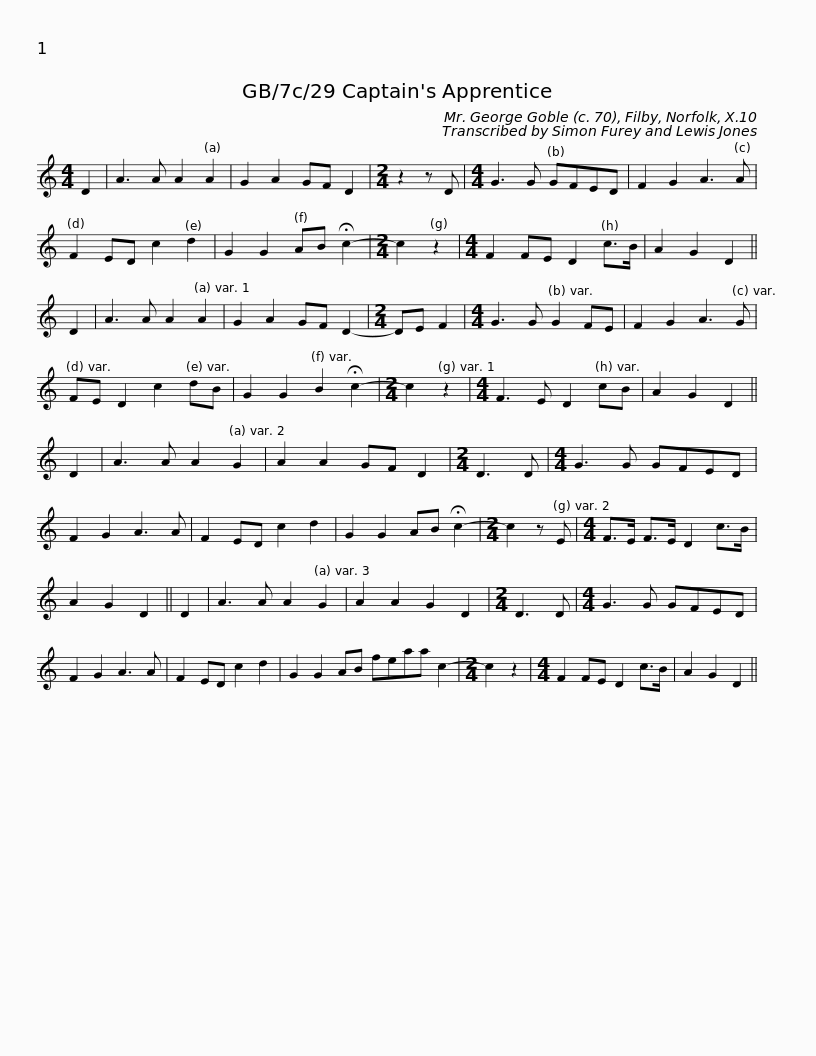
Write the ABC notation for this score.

X:1
L:1/8
M:4/4
I:linebreak $
K:C
V:1 treble
V:1
 D2 | A3 A A2 A2 | G2 A2 GF D2 |[M:2/4] z2 z D |[M:4/4] G3 G GFED | %5
 F2 G2 A3 A |$ F2 ED c2 d2 | G2 G2 AB !fermata!c2- |[M:2/4] c2 z2 |[M:4/4] F2 FE D2 c>B | %10
 A2 G2 D2 || D2 | A3 A A2 A2 |$ G2 A2 GF D2- |[M:2/4] DE F2 | %15
[M:4/4] G3 G G2 FE | F2 G2 A3 G |$ FE D2 c2 dB | G2 G2 B2 !fermata!c2- |[M:2/4] c2 z2 | %20
[M:4/4] F3 E D2 cB | A2 G2 D2 || D2 | A3 A A2 G2 |$ A2 A2 GF D2 | %25
[M:2/4] D3 D |[M:4/4] G3 G GFED | F2 G2 A3 A |$ F2 ED c2 d2 | G2 G2 AB !fermata!c2- | %30
[M:2/4] c2 z E |[M:4/4] F>E F>E D2 c>B | A2 G2 D2 || D2 | A3 A A2 G2 |$ %35
 A2 A2 G2 D2 |[M:2/4] D3 D |[M:4/4] G3 G GFED | F2 G2 A3 A |$ F2 ED c2 d2 | %40
 G2 G2 AB feaa c2- |$[M:2/4] c2 z2 |[M:4/4] F2 FE D2 c>B | A2 G2 D2 || %44
